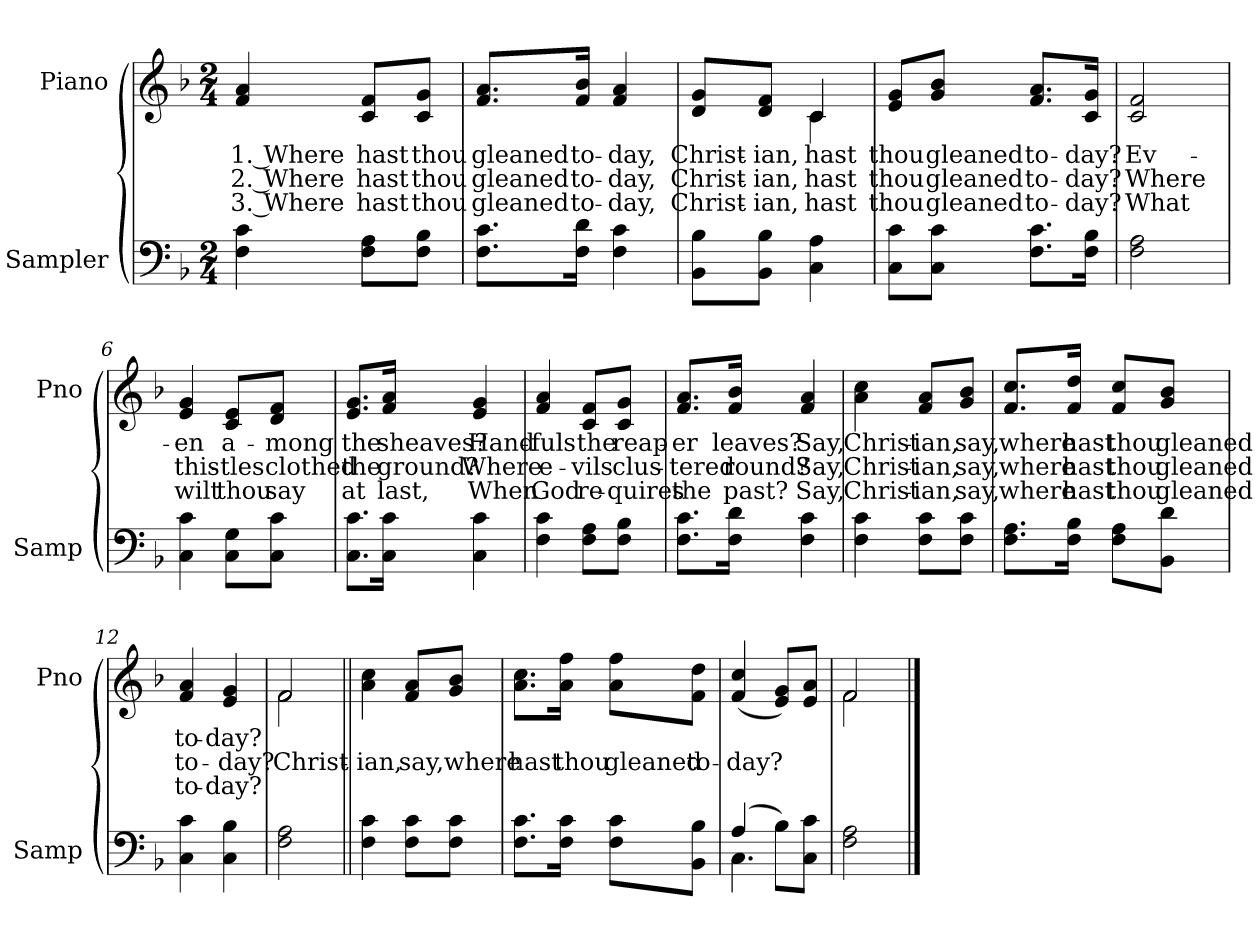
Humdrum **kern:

**kern	**kern	**text	**text	**text
*part2	*part1	*part1	*part1	*part1
*staff2	*staff1	*staff1	*staff1	*staff1
*I"Sampler	*I"Piano	*	*	*
*I'Samp	*I'Pno	*	*	*
*clefF4	*clefG2	*	*	*
*k[b-]	*k[b-]	*	*	*
*F:	*F:	*	*	*
*M2/4	*M2/4	*	*	*
=1	=1	=1	=1	=1
4F 4c	4f 4a	1. Where	2. Where	3. Where
8F\ 8A\L	8c/ 8f/L	hast	hast	hast
8F\ 8B-\J	8c/ 8g/J	thou	thou	thou
=2	=2	=2	=2	=2
8.F\ 8.c\L	8.f/ 8.a/L	gleaned	gleaned	gleaned
16F\ 16d\Jk	16f/ 16b-/Jk	to-	to-	to-
4F 4c	4f 4a	-day,	-day,	-day,
=3	=3	=3	=3	=3
*	*^	*	*	*
8BB-\ 8B-\L	8d/ 8g/L	4ryy	Christ-	Christ-	Christ-
8BB-\ 8B-\J	8d/ 8f/J	.	-ian,	-ian,	-ian,
4C 4A	4c/	4c	hast	hast	hast
*	*v	*v	*	*	*
=4	=4	=4	=4	=4
8C\ 8c\L	8e/ 8g/L	thou	thou	thou
8C\ 8c\J	8g/ 8b-/J	gleaned	gleaned	gleaned
8.F\ 8.c\L	8.f/ 8.a/L	to-	to-	to-
16F\ 16B-\Jk	16c/ 16g/Jk	-day?	-day?	-day?
=5	=5	=5	=5	=5
2F 2A	2c 2f	Ev-	Where	What
=6	=6	=6	=6	=6
4C 4c	4e 4g	-en	this-	wilt
8C\ 8G\L	8c/ 8e/L	a-	-tles	thou
8C\ 8c\J	8d/ 8f/J	-mong	clothed	say
=7	=7	=7	=7	=7
8.C\ 8.c\L	8.e/ 8.g/L	the	the	at
16C\ 16c\Jk	16f/ 16a/Jk	sheaves?	ground?	last,
4C 4c	4e 4g	Hand-	Where	When
=8	=8	=8	=8	=8
4F 4c	4f 4a	-fuls	e-	God
8F\ 8A\L	8c/ 8f/L	the	-vils	re-
8F\ 8B-\J	8c/ 8g/J	reap-	clus-	-quires
=9	=9	=9	=9	=9
8.F\ 8.c\L	8.f/ 8.a/L	-er	-tered	the
16F\ 16d\Jk	16f/ 16b-/Jk	leaves?	round?	past?
4F 4c	4f 4a	Say,	Say,	Say,
=10	=10	=10	=10	=10
4F 4c	4a 4cc	Christ-	Christ-	Christ-
8F\ 8c\L	8f/ 8a/L	-ian,	-ian,	-ian,
8F\ 8c\J	8g/ 8b-/J	say,	say,	say,
=11	=11	=11	=11	=11
8.F\ 8.A\L	8.f/ 8.cc/L	where	where	where
16F\ 16B-\Jk	16f/ 16dd/Jk	hast	hast	hast
8F\ 8A\L	8f/ 8cc/L	thou	thou	thou
8BB-\ 8d\J	8g/ 8b-/J	gleaned	gleaned	gleaned
=12	=12	=12	=12	=12
4C 4c	4f 4a	to-	to-	to-
4C 4B-	4e 4g	-day?	-day?	-day?
=13	=13	=13	=13	=13
*	*^	*	*	*
2F 2A	2f/	2f	.	Christ-	.
=14||	=14||	=14||	=14||	=14||	=14||
!	!LO:TX:t=Refrain	!	!	!	!
*	*v	*v	*	*	*
4F 4c	4a 4cc	.	-ian,	.
8F\ 8c\L	8f/ 8a/L	.	say,	.
8F\ 8c\J	8g/ 8b-/J	.	where	.
=15	=15	=15	=15	=15
8.F\ 8.c\L	8.a\ 8.cc\L	.	hast	.
16F\ 16c\Jk	16a\ 16ff\Jk	.	thou	.
8F\ 8c\L	8a\ 8ff\L	.	gleaned	.
8BB-\ 8B-\J	8f\ 8dd\J	.	to-	.
=16	=16	=16	=16	=16
*^	*	*	*	*
(4A/	4.C	(4f 4cc	.	-day?	.
8B-\L)	.	8e/ 8g/L)	.	.	.
8C\ 8c\J	8ryy	8e/ 8a/J	.	.	.
*v	*v	*	*	*	*
=17	=17	=17	=17	=17
*	*^	*	*	*
2F 2A	2f/	2f	.	.	.
*	*v	*v	*	*	*
==	==	==	==	==
*-	*-	*-	*-	*-
